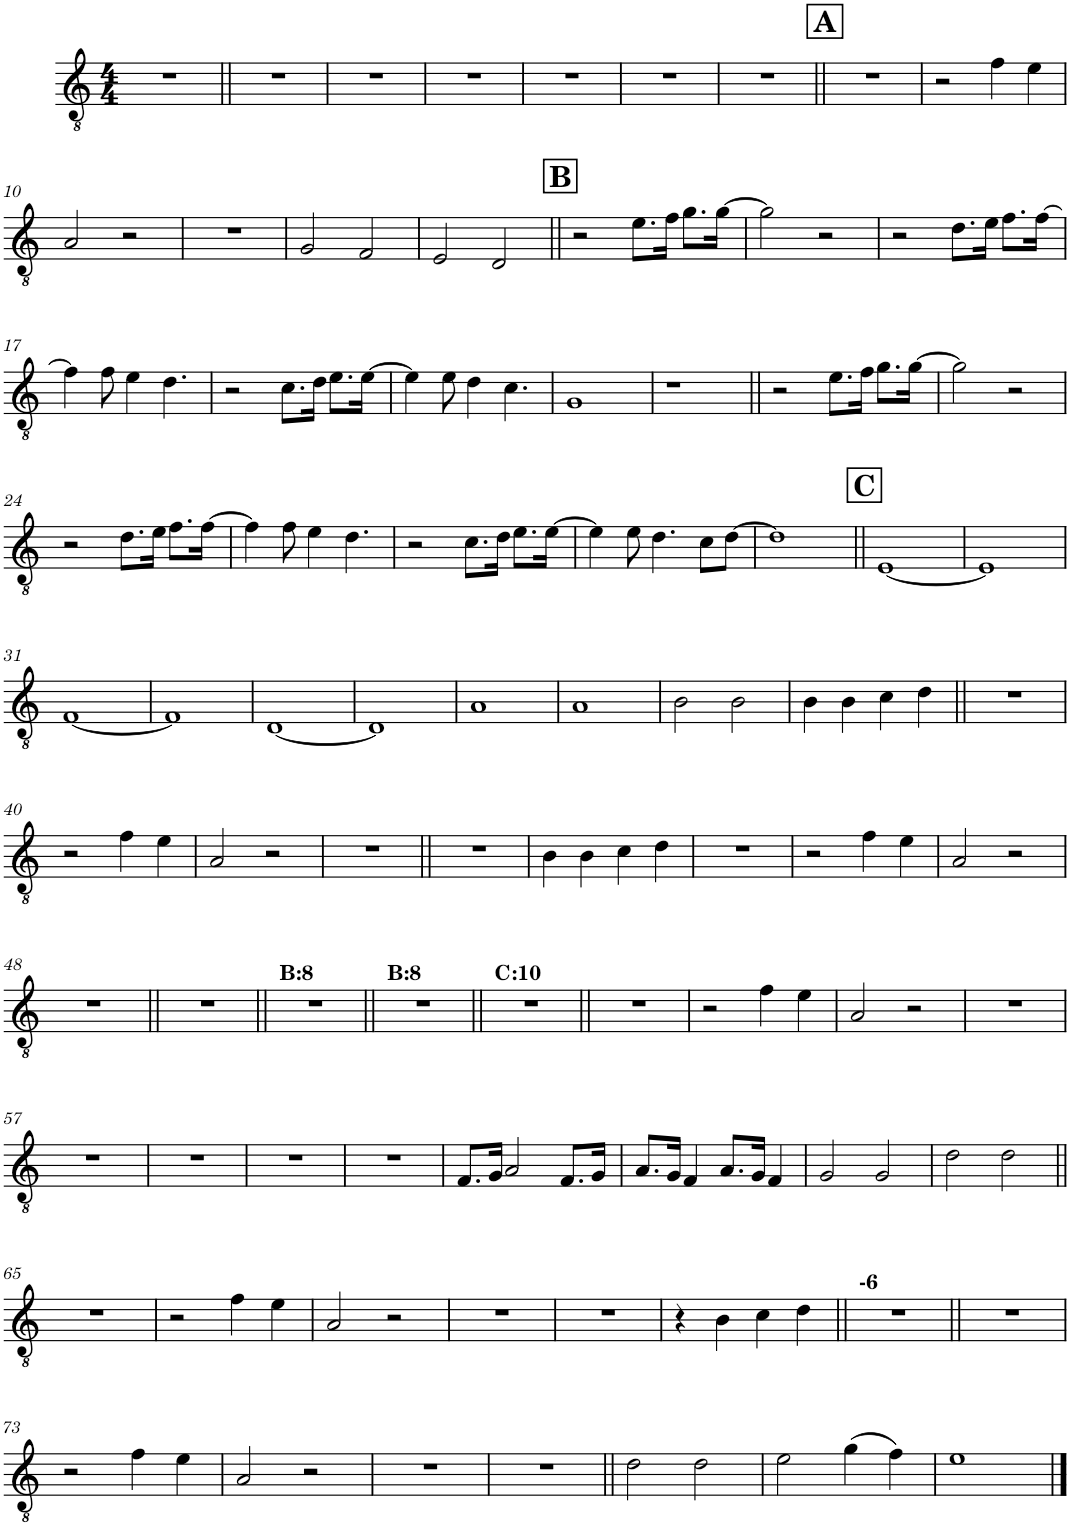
**kern
*part1
*staff1
*I"Trombone
*I'Tbn.
*clefGv2
*Trd1c2
*k[]
*M4/4
=1
1r
=2||
1r
=3
1r
=4
1r
=5
1r
=6
1r
=7
1r
!!LO:REH:place=s1:a:B:cj:fs=14:t=A
=8||
1r
=9
2r
4f\
4e\
!!LO:LB:g=z
=10
2A/
2r
=11
1r
=12
2G/
2F/
=13
2E/
2D/
!!LO:REH:place=s1:a:B:cj:fs=14:t=B
=14||
2r
8.e\L
16f\Jk
8.g\L
[16g\Jk
=15
2g\]
2r
=16
2r
8.d\L
16e\Jk
8.f\L
[16f\Jk
!!LO:LB:g=z
=17
4f\]
8f\
4e\
4.d\
=18
2r
8.c\L
16d\Jk
8.e\L
[16e\Jk
=19
4e\]
8e\
4d\
4.c\
=20
1G
=21
1r
=22||
2r
8.e\L
16f\Jk
8.g\L
[16g\Jk
=23
2g\]
2r
!!LO:LB:g=z
=24
2r
8.d\L
16e\Jk
8.f\L
[16f\Jk
=25
4f\]
8f\
4e\
4.d\
=26
2r
8.c\L
16d\Jk
8.e\L
[16e\Jk
=27
4e\]
8e\
4.d\
8c\L
[8d\J
=28
1d]
!!LO:REH:place=s1:a:B:cj:fs=14:t=C
=29||
[1E
=30
1E]
!!LO:LB:g=z
=31
[1F
=32
1F]
=33
[1D
=34
1D]
=35
1A
=36
1A
=37
2B\
2B\
=38
4B\
4B\
4c\
4d\
=39||
1r
!!LO:LB:g=z
=40
2r
4f\
4e\
=41
2A/
2r
=42
1r
=43||
1r
=44
4B\
4B\
4c\
4d\
=45
1r
=46
2r
4f\
4e\
=47
2A/
2r
!!LO:LB:g=z
=48
1r
=49||
1r
=50||
!LO:TX:a:B:t=B&colon;8
1r
=51||
!LO:TX:a:B:t=B&colon;8
1r
=52||
!LO:TX:a:B:t=C&colon;10
1r
=53||
1r
=54
2r
4f\
4e\
=55
2A/
2r
=56
1r
!!LO:LB:g=z
=57
1r
=58
1r
=59
1r
=60
1r
=61
8.F/L
16G/Jk
2A/
8.F/L
16G/Jk
=62
8.A/L
16G/Jk
4F/
8.A/L
16G/Jk
4F/
=63
2G/
2G/
=64
2d\
2d\
!!LO:LB:g=z
=65||
1r
=66
2r
4f\
4e\
=67
2A/
2r
=68
1r
=69
1r
=70
4r
4B\
4c\
4d\
=71||
!LO:TX:a:B:t=-6
1r
=72||
1r
!!LO:LB:g=z
=73
2r
4f\
4e\
=74
2A/
2r
=75
1r
=76
1r
=77||
2d\
2d\
=78
2e\
(4g\
4f\)
=79
1e
==
*-
